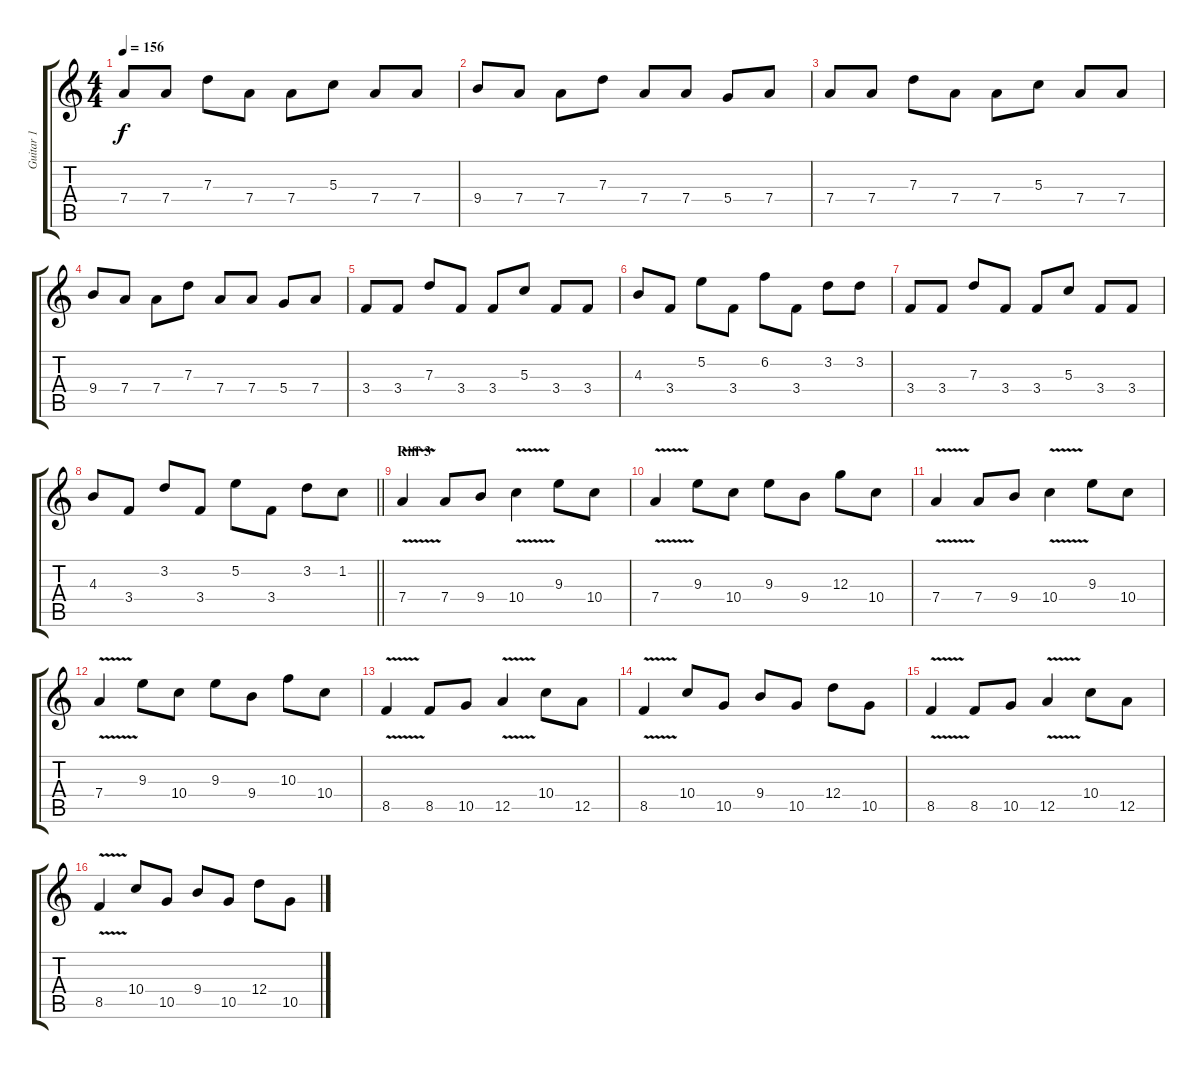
\track ("Guitar 1" "Guitar 1") {instrument distortionguitar}
\staff {score tabs}
\tuning (E4 B3 G3 D3 A2 E2) {hide}
\ts (4 4)
\tempo 156
\clef g2
\ks c
7.4.8{dy f} 7.4.8 7.3.8 7.4.8 7.4.8 5.3.8 7.4.8 7.4.8 |
9.4.8 7.4.8 7.4.8 7.3.8 7.4.8 7.4.8 5.4.8 7.4.8 |
7.4.8 7.4.8 7.3.8 7.4.8 7.4.8 5.3.8 7.4.8 7.4.8 |
9.4.8 7.4.8 7.4.8 7.3.8 7.4.8 7.4.8 5.4.8 7.4.8 |
3.4.8 3.4.8 7.3.8 3.4.8 3.4.8 5.3.8 3.4.8 3.4.8 |
4.3.8 3.4.8 5.2.8 3.4.8 6.2.8 3.4.8 3.2.8 3.2.8 |
3.4.8 3.4.8 7.3.8 3.4.8 3.4.8 5.3.8 3.4.8 3.4.8 |
\barLineRight lightlight
4.3.8 3.4.8 3.2.8 3.4.8 5.2.8 3.4.8 3.2.8 1.2.8 |
\section ("" "Riff 3")
7.4{v}.4 7.4.8 9.4.8 10.4{v}.4 9.3.8 10.4.8 |
7.4{v}.4 9.3.8 10.4.8 9.3.8 9.4.8 12.3.8 10.4.8 |
7.4{v}.4 7.4.8 9.4.8 10.4{v}.4 9.3.8 10.4.8 |
7.4{v}.4 9.3.8 10.4.8 9.3.8 9.4.8 10.3.8 10.4.8 |
8.5{v}.4 8.5.8 10.5.8 12.5{v}.4 10.4.8 12.5.8 |
8.5{v}.4 10.4.8 10.5.8 9.4.8 10.5.8 12.4.8 10.5.8 |
8.5{v}.4 8.5.8 10.5.8 12.5{v}.4 10.4.8 12.5.8 |
8.5{v}.4 10.4.8 10.5.8 9.4.8 10.5.8 12.4.8 10.5.8
